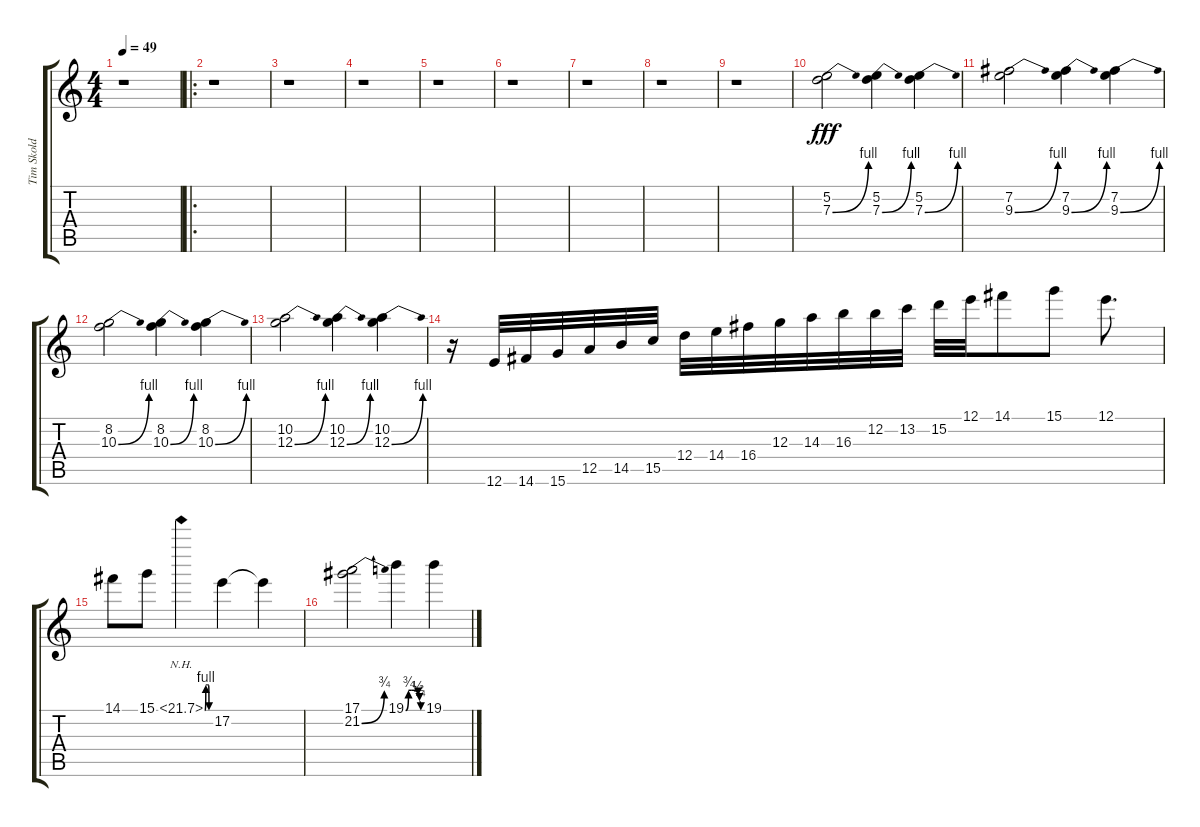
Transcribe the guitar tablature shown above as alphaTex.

\track ("Tim Skold" "Tim Skold") {instrument distortionguitar}
\staff {score tabs}
\tuning (E4 B3 G3 D3 A2 E2) {hide}
\ts (4 4)
\tempo 49
\clef g2
\ks c
r.1{dy fff} |
\ro
r.1 |
r.1 |
r.1 |
r.1 |
r.1 |
r.1 |
r.1 |
r.1 |
(5.2 7.3{be (bend 0 0 60 4)}).2 (5.2 7.3{be (bend 0 0 60 4)}).4 (5.2 7.3{be (bend 0 0 60 4)}).4 |
(7.2 9.3{be (bend 0 0 60 4)}).2 (7.2 9.3{be (bend 0 0 60 4)}).4 (7.2 9.3{be (bend 0 0 60 4)}).4 |
(8.2 10.3{be (bend 0 0 60 4)}).2 (8.2 10.3{be (bend 0 0 60 4)}).4 (8.2 10.3{be (bend 0 0 60 4)}).4 |
(10.2 12.3{be (bend 0 0 60 4)}).2 (10.2 12.3{be (bend 0 0 60 4)}).4 (10.2 12.3{be (bend 0 0 60 4)}).4 |
r.16 12.6.32 14.6.32 15.6.32 12.5.32 14.5.32 15.5.32 12.4.32 14.4.32 16.4.32 12.3.32 14.3.32 16.3.32 12.2.32 13.2.32 15.2.32 12.1.32 14.1.8 15.1.8 12.1.8{d} |
14.1.8 15.1.8 22.1{be (custom 0 0 10 4 20 4 30 4 40 4 45 0 60 0) nh}.4 17.2.4 17.2{t}.4 |
(17.1 21.2{be (bend 0 0 60 3)}).2 19.1{be (custom 0 0 10 3 20 3 30 3 40 3 45 2 50 1 55 0 60 0)}.4 19.1.4
